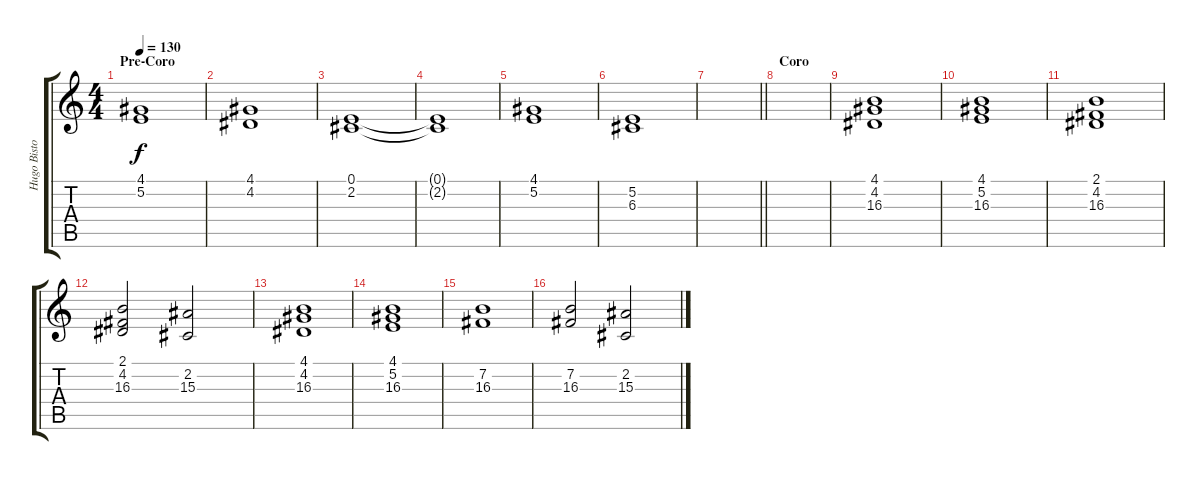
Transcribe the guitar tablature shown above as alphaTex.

\track ("Hugo Bistolfi" "Hugo Bisto") {instrument choiraahs}
\staff {score tabs}
\tuning (E4 B3 G3 D3 A2 E2) {hide}
\ts (4 4)
\section ("" "Pre-Coro")
\tempo 130
\clef g2
\ks c
(4.1 5.2).1{dy f} |
(4.1 4.2).1 |
(0.1 2.2).1 |
(0.1{t} 2.2{t}).1 |
(4.1 5.2).1 |
(5.2 6.3).1 |
\barLineRight lightlight
|
\section ("" "Coro")
|
(4.1 4.2 16.3).1{instrument choiraahs} |
(4.1 5.2 16.3).1 |
(2.1 4.2 16.3).1 |
(2.1 4.2 16.3).2 (2.2 15.3).2 |
(4.1 4.2 16.3).1 |
(4.1 5.2 16.3).1 |
(7.2 16.3).1 |
(7.2 16.3).2 (2.2 15.3).2
